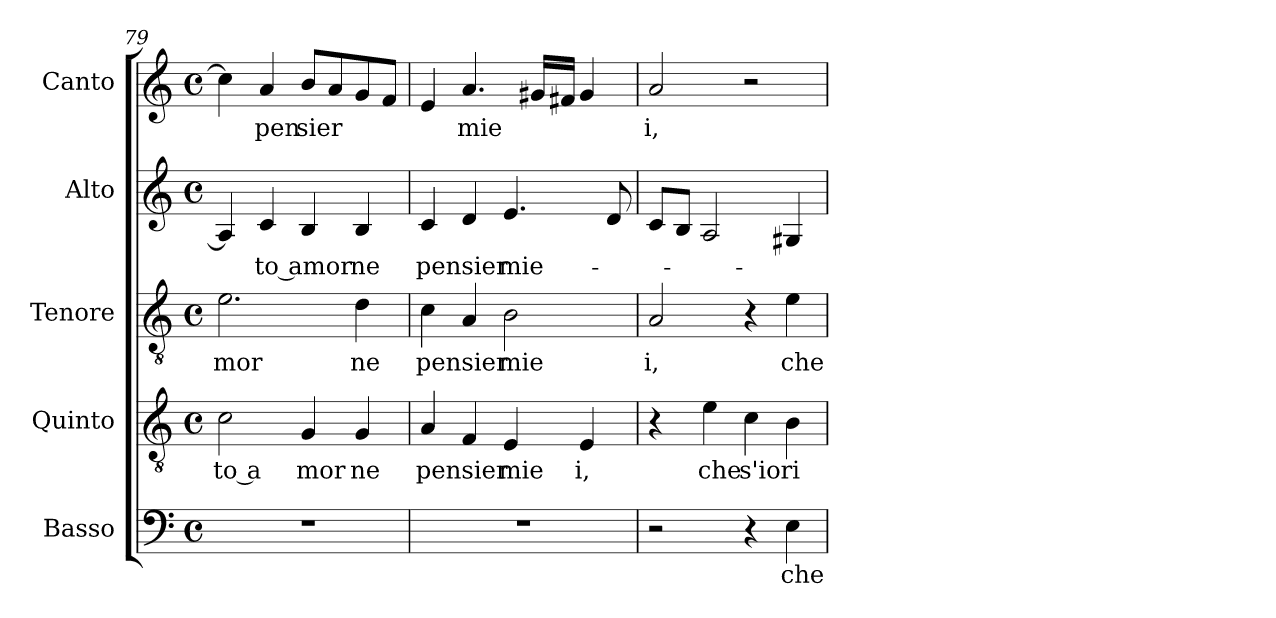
**kern	**text	**kern	**text	**kern	**text	**kern	**text	**kern	**text
*part5	*part5	*part4	*part4	*part3	*part3	*part2	*part2	*part1	*part1
*staff5	*staff5	*staff4	*staff4	*staff3	*staff3	*staff2	*staff2	*staff1	*staff1
*I"Basso	*	*I"Quinto	*	*I"Tenore	*	*I"Alto	*	*I"Canto	*
*clefF4	*	*clefGv2	*	*clefGv2	*	*clefG2	*	*clefG2	*
*M4/4	*	*M4/4	*	*M4/4	*	*M4/4	*	*M4/4	*
*met(c)	*	*met(c)	*	*met(c)	*	*met(c)	*	*met(c)	*
=79	=79	=79	=79	=79	=79	=79	=79	=79	=79
!	!	!	!LO:LY:b:rj	!	!LO:LY:b:cj	!	!	!	!
1r	.	2c\	to a	2.e\	mor	4A/]	.	4cc\]	.
!	!	!	!	!	!	!	!LO:LY:b:rj	!	!LO:LY:b:cj
.	.	.	.	.	.	4c/	-to amor	4a/	pen
!	!	!	!LO:LY:b:cj	!	!	!	!	!	!LO:LY:b
.	.	4G/	mor	.	.	4B/	.	8b/L	sier
.	.	.	.	.	.	.	.	8a/	.
!	!	!	!LO:LY:b:cj	!	!LO:LY:b:cj	!	!LO:LY:b:cj	!	!
.	.	4G/	ne	4d\	ne	4B/	ne	8g/	.
.	.	.	.	.	.	.	.	8f/J	.
=80	=80	=80	=80	=80	=80	=80	=80	=80	=80
!LO:N:vis=1	!	!	!LO:LY:b	!	!LO:LY:b	!	!LO:LY:b	!	!
1r	.	4A/	pensier	4c\	pensier	4c/	pensier	4e/	.
!	!	!	!	!	!	!	!	!	!LO:LY:b
.	.	4F/	.	4A/	.	4d/	.	4.a/	mie
!	!	!	!LO:LY:b:cj	!	!LO:LY:b:cj	!	!LO:LY:b	!	!
.	.	4E/	mie	2B\	mie	4.e/	mie-	.	.
.	.	.	.	.	.	.	.	16g#X/L	.
.	.	.	.	.	.	.	.	16f#/J	.
!	!	!	!LO:LY:b:cj	!	!	!	!	!	!
.	.	4E/	i,	.	.	.	.	4g#/	.
.	.	.	.	.	.	8d/	.	.	.
=81	=81	=81	=81	=81	=81	=81	=81	=81	=81
!	!	!	!	!	!LO:LY:b:cj	!	!	!	!LO:LY:b:cj
2r	.	4r	.	2A/	i,	8c/L	.	2a/	i,
.	.	.	.	.	.	8B/J	.	.	.
!	!	!	!LO:LY:b:cj	!	!	!	!	!	!
.	.	4e\	che	.	.	2A/	.	.	.
!	!	!	!LO:LY:b:cj	!	!	!	!	!	!
4r	.	4c\	s'io	4r	.	.	.	2r	.
!	!LO:LY:b:cj	!	!LO:LY:b:cj	!	!LO:LY:b:cj	!	!	!	!
4E\	che	4B\	ri	4e\	che	4G#/	.	.	.
=	=	=	=	=	=	=	=	=	=
*-	*-	*-	*-	*-	*-	*-	*-	*-	*-
